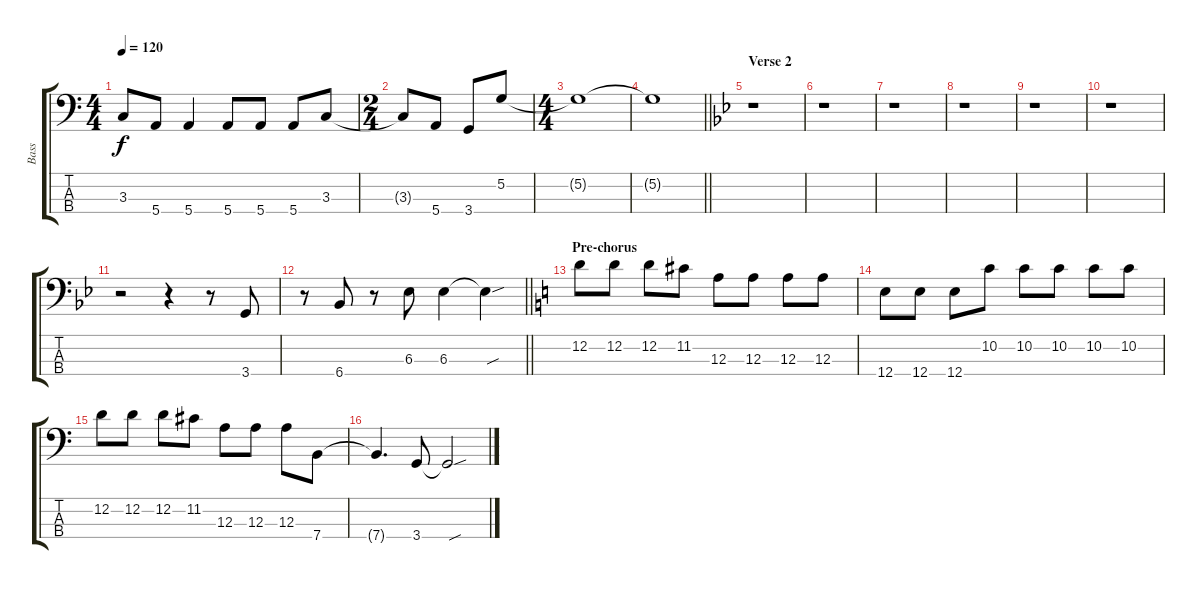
\track ("Bass" "Bass") {instrument electricbassfinger}
\staff {score tabs}
\tuning (G2 D2 A1 E1) {hide}
\ts (4 4)
\tempo 120
\clef f4
\ks c
3.3{t}.8{dy f} 5.4.8 5.4.4 5.4.8 5.4.8 5.4.8 3.3.8 |
\ts (2 4)
3.3{t}.8 5.4.8 3.4.8 5.2.8 |
\ts (4 4)
5.2{t}.1 |
\barLineRight lightlight
5.2{t}.1 |
\section ("" "Verse 2")
\ks bb
r.1 |
r.1 |
r.1 |
r.1 |
r.1 |
r.1 |
r.2 r.4 r.8 3.4.8 |
\barLineRight lightlight
r.8 6.4.8 r.8 6.3.8 6.3.4 6.3{sou t}.4 |
\section ("" "Pre-chorus")
\ks c
12.2.8 12.2.8 12.2.8 11.2.8 12.3.8 12.3.8 12.3.8 12.3.8 |
12.4.8 12.4.8 12.4.8 10.2.8 10.2.8 10.2.8 10.2.8 10.2.8 |
12.2.8 12.2.8 12.2.8 11.2.8 12.3.8 12.3.8 12.3.8 7.4.8 |
7.4{t}.4{d} 3.4.8 3.4{sou t}.2
